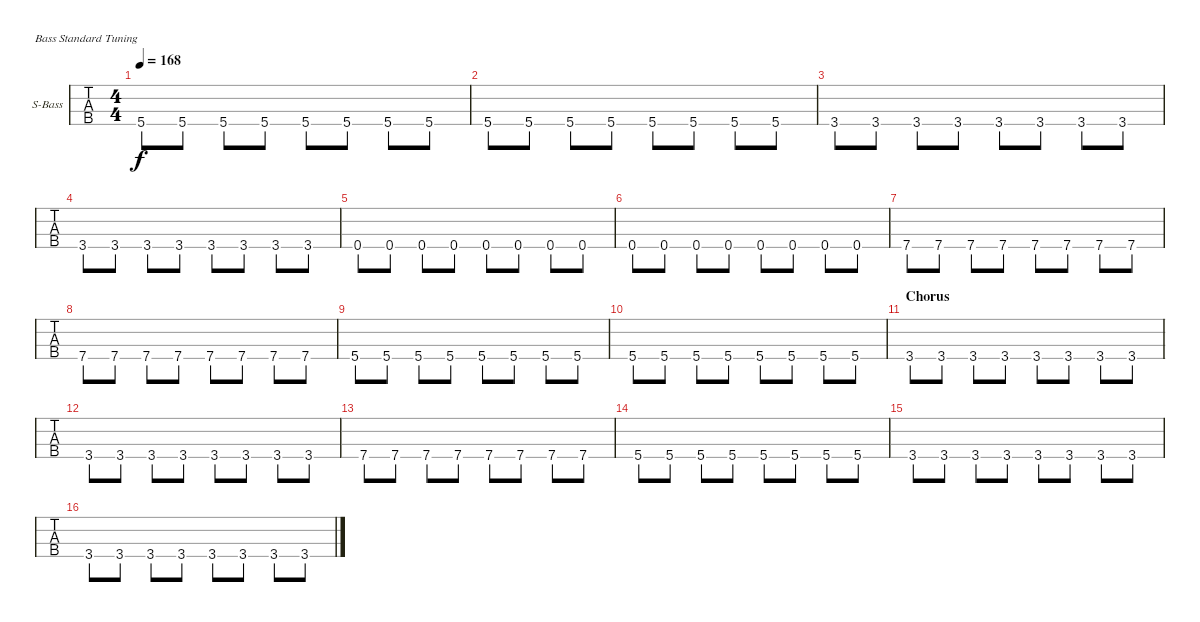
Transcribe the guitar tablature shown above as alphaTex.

\bracketExtendMode groupsimilarinstruments
\firstSystemTrackNameOrientation horizontal
\otherSystemsTrackNameOrientation horizontal
\track ("Nikolai" "S-Bass") {instrument synthbass2}
\staff {tabs}
\tuning (G2 D2 A1 E1)
\ts (4 4)
\tempo 168
\clef f4
\ks c
5.4.8{dy f} 5.4.8 5.4.8 5.4.8 5.4.8 5.4.8 5.4.8 5.4.8 |
5.4.8 5.4.8 5.4.8 5.4.8 5.4.8 5.4.8 5.4.8 5.4.8 |
3.4.8 3.4.8 3.4.8 3.4.8 3.4.8 3.4.8 3.4.8 3.4.8 |
3.4.8 3.4.8 3.4.8 3.4.8 3.4.8 3.4.8 3.4.8 3.4.8 |
0.4.8 0.4.8 0.4.8 0.4.8 0.4.8 0.4.8 0.4.8 0.4.8 |
0.4.8 0.4.8 0.4.8 0.4.8 0.4.8 0.4.8 0.4.8 0.4.8 |
7.4.8 7.4.8 7.4.8 7.4.8 7.4.8 7.4.8 7.4.8 7.4.8 |
7.4.8 7.4.8 7.4.8 7.4.8 7.4.8 7.4.8 7.4.8 7.4.8 |
5.4.8 5.4.8 5.4.8 5.4.8 5.4.8 5.4.8 5.4.8 5.4.8 |
5.4.8 5.4.8 5.4.8 5.4.8 5.4.8 5.4.8 5.4.8 5.4.8 |
\section ("" "Chorus")
3.4.8 3.4.8 3.4.8 3.4.8 3.4.8 3.4.8 3.4.8 3.4.8 |
3.4.8 3.4.8 3.4.8 3.4.8 3.4.8 3.4.8 3.4.8 3.4.8 |
7.4.8 7.4.8 7.4.8 7.4.8 7.4.8 7.4.8 7.4.8 7.4.8 |
5.4.8 5.4.8 5.4.8 5.4.8 5.4.8 5.4.8 5.4.8 5.4.8 |
3.4.8 3.4.8 3.4.8 3.4.8 3.4.8 3.4.8 3.4.8 3.4.8 |
3.4.8 3.4.8 3.4.8 3.4.8 3.4.8 3.4.8 3.4.8 3.4.8
